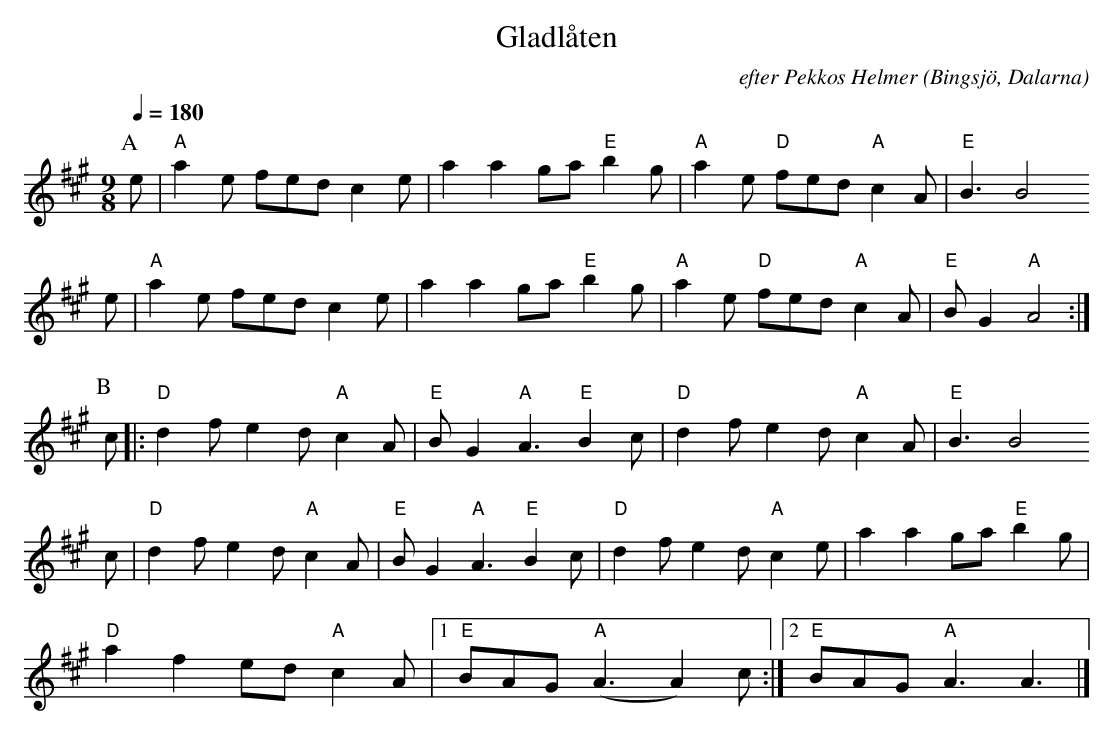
X:1
T:Gladl\aaten
C:efter Pekkos Helmer
O:Bingsj\"o, Dalarna
M:9/8
L:1/8
Q:1/4=180
K:A
P:A
e |"A" a2 e fed c2e | a2 a2 ga "E"b2g | "A"a2 e "D"fed "A"c2A | "E"B3 B4
e |"A"a2 e fed c2e | a2 a2 ga "E"b2g | "A"a2 e "D"fed "A"c2A | "E"BG2 "A"A4 :|]
P:B
c |: "D"d2f e2d "A"c2A | "E"BG2 "A"A3 "E"B2c | "D"d2f e2d "A"c2A | "E"B3 \B4
c |"D"d2f e2d "A"c2A | "E"BG2 "A"A3 "E"B2c | "D"d2f e2d "A"c2e | a2 a2 ga "E"b2g |
"D"a2 f2 ed "A"c2A |1 "E"BAG "A"(A3A2) c :|2 "E"BAG "A"A3 A3 |]
